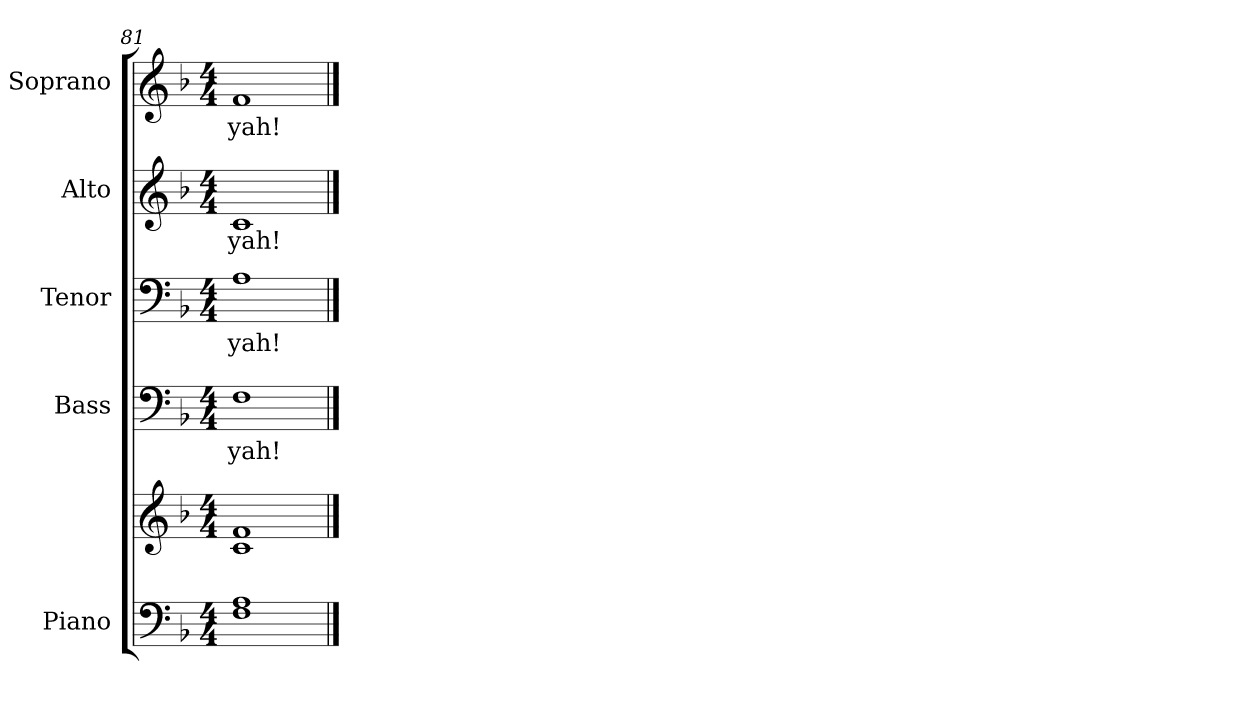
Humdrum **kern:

**kern	**kern	**kern	**text	**kern	**text	**kern	**text	**kern	**text
*part5	*part5	*part4	*part4	*part3	*part3	*part2	*part2	*part1	*part1
*staff6	*staff5	*staff4	*staff4	*staff3	*staff3	*staff2	*staff2	*staff1	*staff1
*I"Piano	*	*I"Bass	*	*I"Tenor	*	*I"Alto	*	*I"Soprano	*
*I'Pno.	*	*I'B.	*	*I'T.	*	*I'A.	*	*I'S.	*
!!LO:PB:g=z
*clefF4	*clefG2	*clefF4	*	*clefF4	*	*clefG2	*	*clefG2	*
*k[b-]	*k[b-]	*k[b-]	*	*k[b-]	*	*k[b-]	*	*k[b-]	*
*F:	*F:	*F:	*	*F:	*	*F:	*	*F:	*
*M4/4	*M4/4	*M4/4	*	*M4/4	*	*M4/4	*	*M4/4	*
=81	=81	=81	=81	=81	=81	=81	=81	=81	=81
!	!	!	!LO:LY:b:color=#000000	!	!	!	!	!	!
!	!	!	!	!	!LO:LY:b:color=#000000	!	!	!	!
!	!	!	!	!	!	!	!LO:LY:b:color=#000000	!	!
!	!	!	!	!	!	!	!	!	!LO:LY:b:color=#000000
1Fi 1Ai	1ci 1fi	1Fi	yah!	1Ai	yah!	1ci	yah!	1fi	yah!
==	==	==	==	==	==	==	==	==	==
*-	*-	*-	*-	*-	*-	*-	*-	*-	*-
